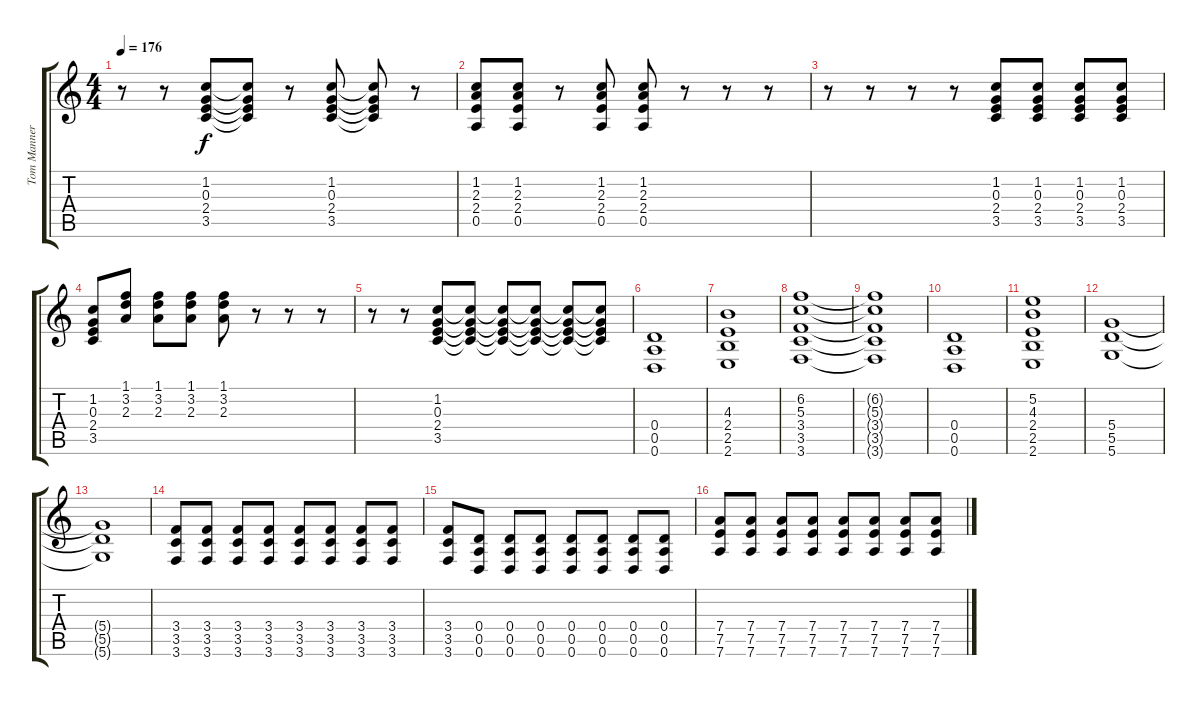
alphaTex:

\track ("Tom Manners" "Tom Manner") {instrument overdrivenguitar}
\staff {score tabs}
\tuning (E4 B3 G3 D3 A2 D2) {hide}
\ts (4 4)
\tempo 176
\clef g2
\ks c
r.8{dy f} r.8 (1.2 0.3 2.4 3.5).8 (1.2{t} 0.3{t} 2.4{t} 3.5{t}).8 r.8 (1.2 0.3 2.4 3.5).8 (1.2{t} 0.3{t} 2.4{t} 3.5{t}).8 r.8 |
(1.2 2.3 2.4 0.5).8 (1.2 2.3 2.4 0.5).8 r.8 (1.2 2.3 2.4 0.5).8 (1.2 2.3 2.4 0.5).8 r.8 r.8 r.8 |
r.8 r.8 r.8 r.8 (1.2 0.3 2.4 3.5).8 (1.2 0.3 2.4 3.5).8 (1.2 0.3 2.4 3.5).8 (1.2 0.3 2.4 3.5).8 |
(1.2 0.3 2.4 3.5).8 (1.1 3.2 2.3).8 (1.1 3.2 2.3).8 (1.1 3.2 2.3).8 (1.1 3.2 2.3).8 r.8 r.8 r.8 |
r.8 r.8 (1.2 0.3 2.4 3.5).8 (1.2{t} 0.3{t} 2.4{t} 3.5{t}).8 (1.2{t} 0.3{t} 2.4{t} 3.5{t}).8 (1.2{t} 0.3{t} 2.4{t} 3.5{t}).8 (1.2{t} 0.3{t} 2.4{t} 3.5{t}).8 (1.2{t} 0.3{t} 2.4{t} 3.5{t}).8 |
(0.4 0.5 0.6).1 |
(4.3 2.4 2.5 2.6).1 |
(6.2 5.3 3.4 3.5 3.6).1 |
(6.2{t} 5.3{t} 3.4{t} 3.5{t} 3.6{t}).1 |
(0.4 0.5 0.6).1 |
(5.2 4.3 2.4 2.5 2.6).1 |
(5.4 5.5 5.6).1 |
(5.4{t} 5.5{t} 5.6{t}).1 |
(3.4 3.5 3.6).8 (3.4 3.5 3.6).8 (3.4 3.5 3.6).8 (3.4 3.5 3.6).8 (3.4 3.5 3.6).8 (3.4 3.5 3.6).8 (3.4 3.5 3.6).8 (3.4 3.5 3.6).8 |
(3.4 3.5 3.6).8 (0.4 0.5 0.6).8 (0.4 0.5 0.6).8 (0.4 0.5 0.6).8 (0.4 0.5 0.6).8 (0.4 0.5 0.6).8 (0.4 0.5 0.6).8 (0.4 0.5 0.6).8 |
(7.4 7.5 7.6).8 (7.4 7.5 7.6).8 (7.4 7.5 7.6).8 (7.4 7.5 7.6).8 (7.4 7.5 7.6).8 (7.4 7.5 7.6).8 (7.4 7.5 7.6).8 (7.4 7.5 7.6).8
